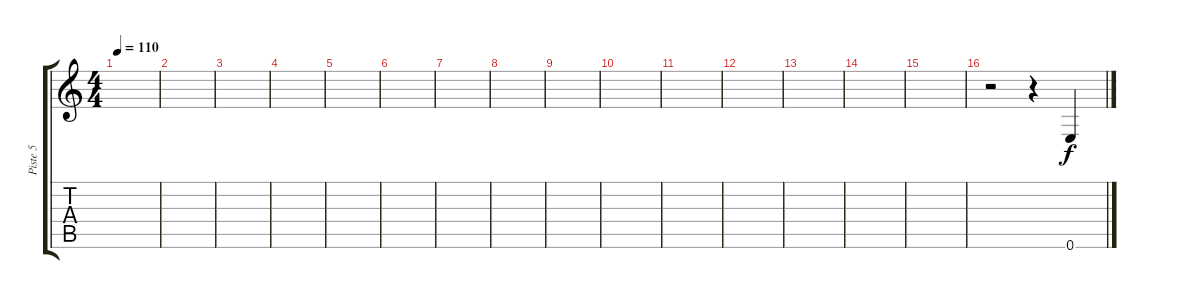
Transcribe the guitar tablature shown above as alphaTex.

\track ("Piste 5" "Piste 5") {instrument acousticbass}
\staff {score tabs}
\tuning (E4 B3 G3 D3 A2 E2) {hide}
\ts (4 4)
\tempo 110
\clef g2
\ks c
|
|
|
|
|
|
|
|
|
|
|
|
|
|
|
r.2 r.4 0.6.4
